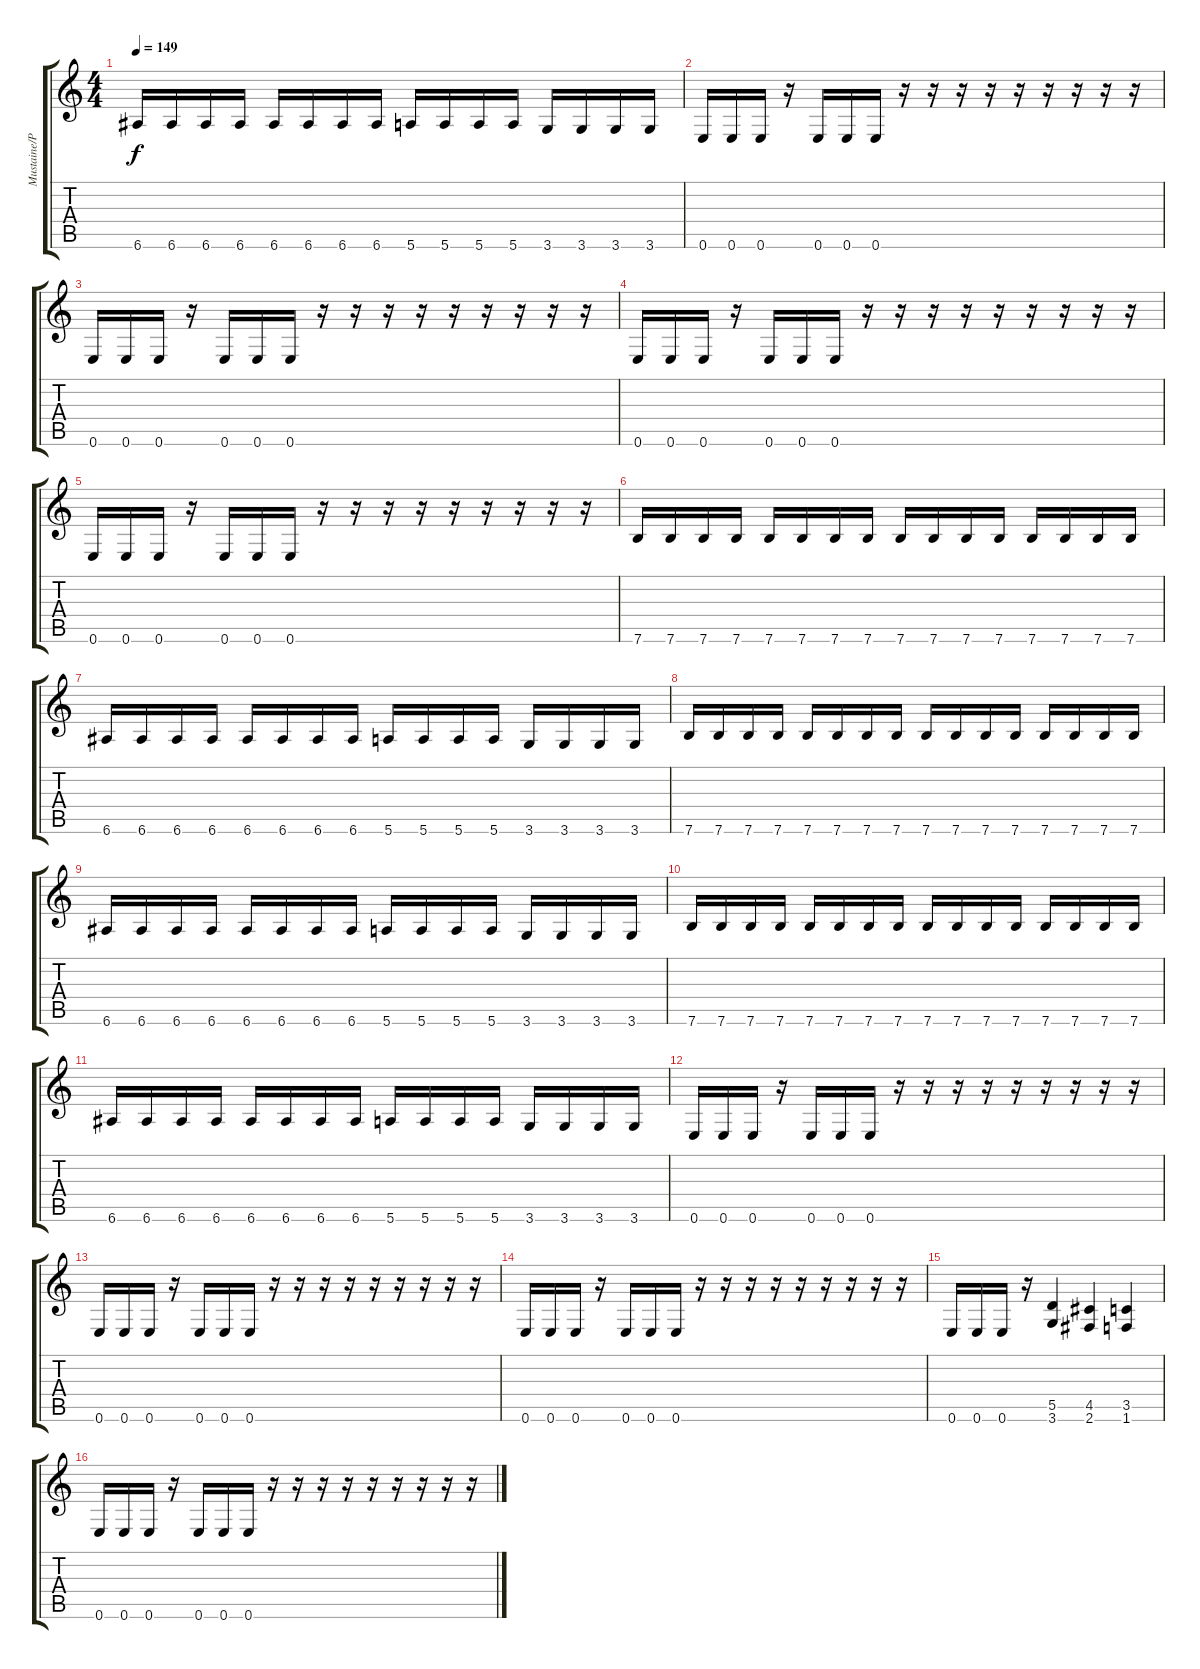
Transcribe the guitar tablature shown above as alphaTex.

\track ("Mustaine/Pitrelli" "Mustaine/P") {instrument distortionguitar}
\staff {score tabs}
\tuning (E4 B3 G3 D3 A2 E2) {hide}
\ts (4 4)
\tempo 149
\clef g2
\ks c
6.6.16{dy f} 6.6.16 6.6.16 6.6.16 6.6.16 6.6.16 6.6.16 6.6.16 5.6.16 5.6.16 5.6.16 5.6.16 3.6.16 3.6.16 3.6.16 3.6.16 |
0.6.16 0.6.16 0.6.16 r.16 0.6.16 0.6.16 0.6.16 r.16 r.16 r.16 r.16 r.16 r.16 r.16 r.16 r.16 |
0.6.16 0.6.16 0.6.16 r.16 0.6.16 0.6.16 0.6.16 r.16 r.16 r.16 r.16 r.16 r.16 r.16 r.16 r.16 |
0.6.16 0.6.16 0.6.16 r.16 0.6.16 0.6.16 0.6.16 r.16 r.16 r.16 r.16 r.16 r.16 r.16 r.16 r.16 |
0.6.16 0.6.16 0.6.16 r.16 0.6.16 0.6.16 0.6.16 r.16 r.16 r.16 r.16 r.16 r.16 r.16 r.16 r.16 |
7.6.16 7.6.16 7.6.16 7.6.16 7.6.16 7.6.16 7.6.16 7.6.16 7.6.16 7.6.16 7.6.16 7.6.16 7.6.16 7.6.16 7.6.16 7.6.16 |
6.6.16 6.6.16 6.6.16 6.6.16 6.6.16 6.6.16 6.6.16 6.6.16 5.6.16 5.6.16 5.6.16 5.6.16 3.6.16 3.6.16 3.6.16 3.6.16 |
7.6.16 7.6.16 7.6.16 7.6.16 7.6.16 7.6.16 7.6.16 7.6.16 7.6.16 7.6.16 7.6.16 7.6.16 7.6.16 7.6.16 7.6.16 7.6.16 |
6.6.16 6.6.16 6.6.16 6.6.16 6.6.16 6.6.16 6.6.16 6.6.16 5.6.16 5.6.16 5.6.16 5.6.16 3.6.16 3.6.16 3.6.16 3.6.16 |
7.6.16 7.6.16 7.6.16 7.6.16 7.6.16 7.6.16 7.6.16 7.6.16 7.6.16 7.6.16 7.6.16 7.6.16 7.6.16 7.6.16 7.6.16 7.6.16 |
6.6.16 6.6.16 6.6.16 6.6.16 6.6.16 6.6.16 6.6.16 6.6.16 5.6.16 5.6.16 5.6.16 5.6.16 3.6.16 3.6.16 3.6.16 3.6.16 |
0.6.16 0.6.16 0.6.16 r.16 0.6.16 0.6.16 0.6.16 r.16 r.16 r.16 r.16 r.16 r.16 r.16 r.16 r.16 |
0.6.16 0.6.16 0.6.16 r.16 0.6.16 0.6.16 0.6.16 r.16 r.16 r.16 r.16 r.16 r.16 r.16 r.16 r.16 |
0.6.16 0.6.16 0.6.16 r.16 0.6.16 0.6.16 0.6.16 r.16 r.16 r.16 r.16 r.16 r.16 r.16 r.16 r.16 |
0.6.16 0.6.16 0.6.16 r.16 (5.5 3.6).4 (4.5 2.6).4 (3.5 1.6).4 |
0.6.16 0.6.16 0.6.16 r.16 0.6.16 0.6.16 0.6.16 r.16 r.16 r.16 r.16 r.16 r.16 r.16 r.16 r.16
